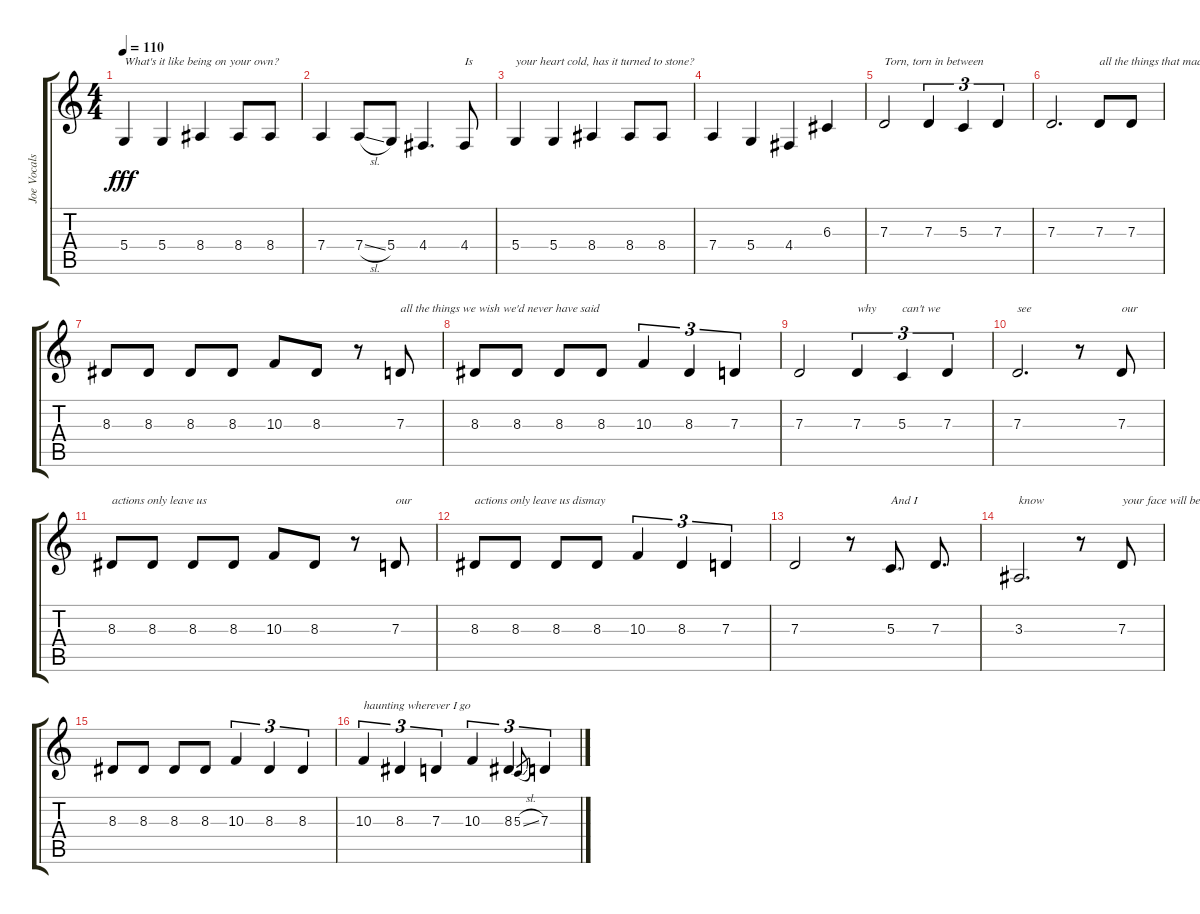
\track ("Joe Vocals" "Joe Vocals") {instrument lead6voice}
\staff {score tabs}
\tuning (E4 B3 G3 D3 A2 E2) {hide}
\ts (4 4)
\tempo 110
\clef g2
\ks c
5.4.4{txt "What's it like being on your own?" dy fff} 5.4.4 8.4.4 8.4.8 8.4.8 |
7.4.4 7.4{sl}.8 5.4.8 4.4.4{d} 4.4.8{txt "Is"} |
5.4.4{txt "your heart cold, has it turned to stone?"} 5.4.4 8.4.4 8.4.8 8.4.8 |
7.4.4 5.4.4 4.4.4 6.3.4 |
7.3.2{txt "Torn, torn in between"} 7.3.4{tu (3 2)} 5.3.4{tu (3 2)} 7.3.4{tu (3 2)} |
7.3.2{d} 7.3.8{txt "all the things that made us regret"} 7.3.8 |
8.3.8 8.3.8 8.3.8 8.3.8 10.3.8 8.3.8 r.8 7.3.8{txt "all the things we wish we'd never have said"} |
8.3.8 8.3.8 8.3.8 8.3.8 10.3.4{tu (3 2)} 8.3.4{tu (3 2)} 7.3.4{tu (3 2)} |
7.3.2 7.3.4{tu (3 2) txt "why"} 5.3.4{tu (3 2) txt "can't we"} 7.3.4{tu (3 2)} |
7.3.2{d txt "see"} r.8 7.3.8{txt "our"} |
8.3.8{txt "actions only leave us"} 8.3.8 8.3.8 8.3.8 10.3.8 8.3.8 r.8 7.3.8{txt "our"} |
8.3.8{txt "actions only leave us dismay"} 8.3.8 8.3.8 8.3.8 10.3.4{tu (3 2)} 8.3.4{tu (3 2)} 7.3.4{tu (3 2)} |
7.3.2 r.8 5.3.8{d txt "And I"} 7.3.8{d} |
3.3.2{d txt "know"} r.8 7.3.8{txt "your face will be there haunting me"} |
8.3.8 8.3.8 8.3.8 8.3.8 10.3.4{tu (3 2)} 8.3.4{tu (3 2)} 8.3.4{tu (3 2)} |
10.3.4{tu (3 2) txt "haunting wherever I go"} 8.3.4{tu (3 2)} 7.3.4{tu (3 2)} 10.3.4{tu (3 2)} 8.3.4{tu (3 2)} 5.3{sl}.8{gr} 7.3.4{tu (3 2)}
